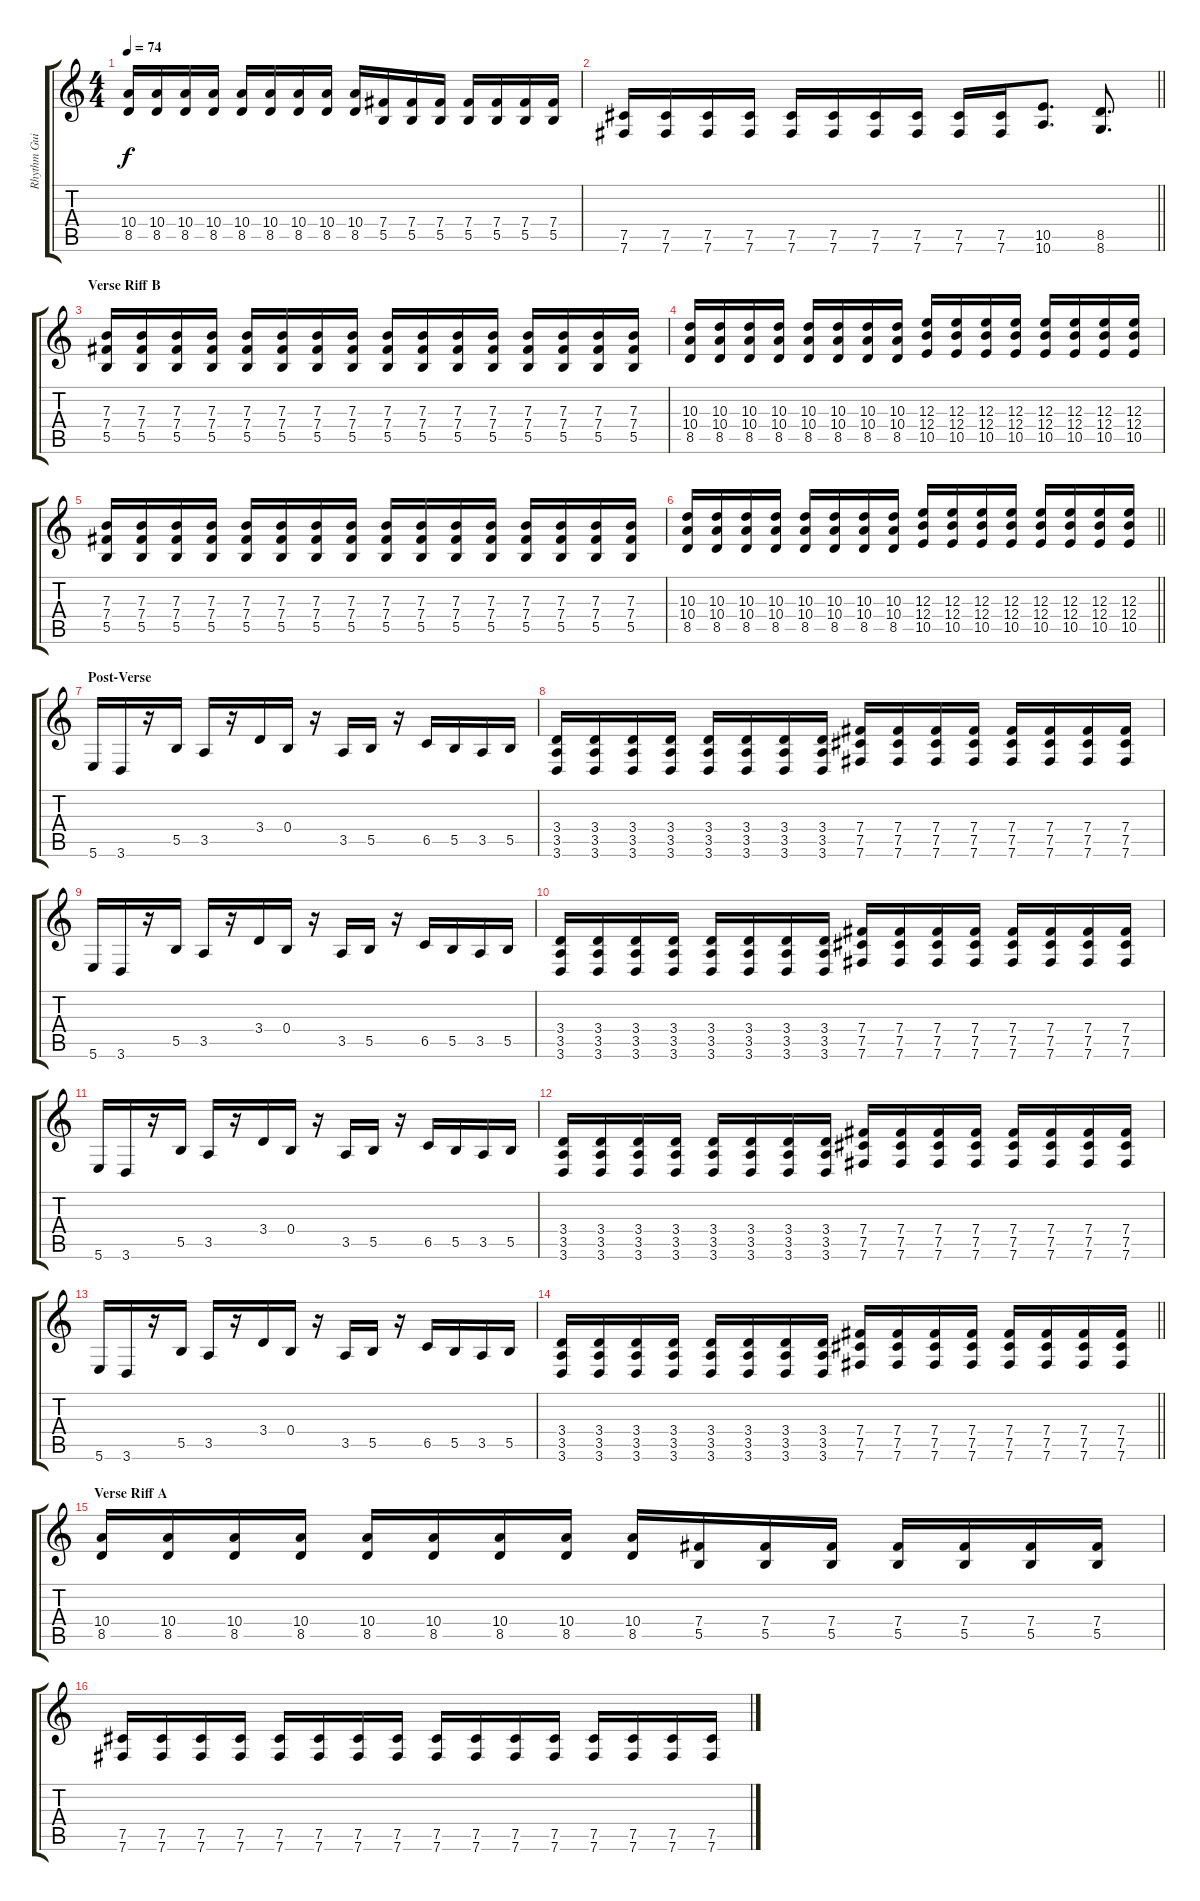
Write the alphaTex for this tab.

\track ("Rhythm Guitar" "Rhythm Gui") {instrument distortionguitar}
\staff {score tabs}
\tuning (Db4 Ab3 E3 B2 Gb2 B1) {hide}
\ts (4 4)
\tempo 74
\clef g2
\ks c
(10.4 8.5).16{dy f} (10.4 8.5).16 (10.4 8.5).16 (10.4 8.5).16 (10.4 8.5).16 (10.4 8.5).16 (10.4 8.5).16 (10.4 8.5).16 (10.4 8.5).16 (7.4 5.5).16 (7.4 5.5).16 (7.4 5.5).16 (7.4 5.5).16 (7.4 5.5).16 (7.4 5.5).16 (7.4 5.5).16 |
\barLineRight lightlight
(7.5 7.6).16 (7.5 7.6).16 (7.5 7.6).16 (7.5 7.6).16 (7.5 7.6).16 (7.5 7.6).16 (7.5 7.6).16 (7.5 7.6).16 (7.5 7.6).16 (7.5 7.6).16 (10.5 10.6).8{d} (8.5 8.6).8{d} |
\section ("" "Verse Riff B")
(7.3 7.4 5.5).16 (7.3 7.4 5.5).16 (7.3 7.4 5.5).16 (7.3 7.4 5.5).16 (7.3 7.4 5.5).16 (7.3 7.4 5.5).16 (7.3 7.4 5.5).16 (7.3 7.4 5.5).16 (7.3 7.4 5.5).16 (7.3 7.4 5.5).16 (7.3 7.4 5.5).16 (7.3 7.4 5.5).16 (7.3 7.4 5.5).16 (7.3 7.4 5.5).16 (7.3 7.4 5.5).16 (7.3 7.4 5.5).16 |
(10.3 10.4 8.5).16 (10.3 10.4 8.5).16 (10.3 10.4 8.5).16 (10.3 10.4 8.5).16 (10.3 10.4 8.5).16 (10.3 10.4 8.5).16 (10.3 10.4 8.5).16 (10.3 10.4 8.5).16 (12.3 12.4 10.5).16 (12.3 12.4 10.5).16 (12.3 12.4 10.5).16 (12.3 12.4 10.5).16 (12.3 12.4 10.5).16 (12.3 12.4 10.5).16 (12.3 12.4 10.5).16 (12.3 12.4 10.5).16 |
(7.3 7.4 5.5).16 (7.3 7.4 5.5).16 (7.3 7.4 5.5).16 (7.3 7.4 5.5).16 (7.3 7.4 5.5).16 (7.3 7.4 5.5).16 (7.3 7.4 5.5).16 (7.3 7.4 5.5).16 (7.3 7.4 5.5).16 (7.3 7.4 5.5).16 (7.3 7.4 5.5).16 (7.3 7.4 5.5).16 (7.3 7.4 5.5).16 (7.3 7.4 5.5).16 (7.3 7.4 5.5).16 (7.3 7.4 5.5).16 |
\barLineRight lightlight
(10.3 10.4 8.5).16 (10.3 10.4 8.5).16 (10.3 10.4 8.5).16 (10.3 10.4 8.5).16 (10.3 10.4 8.5).16 (10.3 10.4 8.5).16 (10.3 10.4 8.5).16 (10.3 10.4 8.5).16 (12.3 12.4 10.5).16 (12.3 12.4 10.5).16 (12.3 12.4 10.5).16 (12.3 12.4 10.5).16 (12.3 12.4 10.5).16 (12.3 12.4 10.5).16 (12.3 12.4 10.5).16 (12.3 12.4 10.5).16 |
\section ("" "Post-Verse")
5.6.16 3.6.16 r.16 5.5.16 3.5.16 r.16 3.4.16 0.4.16 r.16 3.5.16 5.5.16 r.16 6.5.16 5.5.16 3.5.16 5.5.16 |
(3.4 3.5 3.6).16 (3.4 3.5 3.6).16 (3.4 3.5 3.6).16 (3.4 3.5 3.6).16 (3.4 3.5 3.6).16 (3.4 3.5 3.6).16 (3.4 3.5 3.6).16 (3.4 3.5 3.6).16 (7.4 7.5 7.6).16 (7.4 7.5 7.6).16 (7.4 7.5 7.6).16 (7.4 7.5 7.6).16 (7.4 7.5 7.6).16 (7.4 7.5 7.6).16 (7.4 7.5 7.6).16 (7.4 7.5 7.6).16 |
5.6.16 3.6.16 r.16 5.5.16 3.5.16 r.16 3.4.16 0.4.16 r.16 3.5.16 5.5.16 r.16 6.5.16 5.5.16 3.5.16 5.5.16 |
(3.4 3.5 3.6).16 (3.4 3.5 3.6).16 (3.4 3.5 3.6).16 (3.4 3.5 3.6).16 (3.4 3.5 3.6).16 (3.4 3.5 3.6).16 (3.4 3.5 3.6).16 (3.4 3.5 3.6).16 (7.4 7.5 7.6).16 (7.4 7.5 7.6).16 (7.4 7.5 7.6).16 (7.4 7.5 7.6).16 (7.4 7.5 7.6).16 (7.4 7.5 7.6).16 (7.4 7.5 7.6).16 (7.4 7.5 7.6).16 |
5.6.16 3.6.16 r.16 5.5.16 3.5.16 r.16 3.4.16 0.4.16 r.16 3.5.16 5.5.16 r.16 6.5.16 5.5.16 3.5.16 5.5.16 |
(3.4 3.5 3.6).16 (3.4 3.5 3.6).16 (3.4 3.5 3.6).16 (3.4 3.5 3.6).16 (3.4 3.5 3.6).16 (3.4 3.5 3.6).16 (3.4 3.5 3.6).16 (3.4 3.5 3.6).16 (7.4 7.5 7.6).16 (7.4 7.5 7.6).16 (7.4 7.5 7.6).16 (7.4 7.5 7.6).16 (7.4 7.5 7.6).16 (7.4 7.5 7.6).16 (7.4 7.5 7.6).16 (7.4 7.5 7.6).16 |
5.6.16 3.6.16 r.16 5.5.16 3.5.16 r.16 3.4.16 0.4.16 r.16 3.5.16 5.5.16 r.16 6.5.16 5.5.16 3.5.16 5.5.16 |
\barLineRight lightlight
(3.4 3.5 3.6).16 (3.4 3.5 3.6).16 (3.4 3.5 3.6).16 (3.4 3.5 3.6).16 (3.4 3.5 3.6).16 (3.4 3.5 3.6).16 (3.4 3.5 3.6).16 (3.4 3.5 3.6).16 (7.4 7.5 7.6).16 (7.4 7.5 7.6).16 (7.4 7.5 7.6).16 (7.4 7.5 7.6).16 (7.4 7.5 7.6).16 (7.4 7.5 7.6).16 (7.4 7.5 7.6).16 (7.4 7.5 7.6).16 |
\section ("" "Verse Riff A")
(10.4 8.5).16 (10.4 8.5).16 (10.4 8.5).16 (10.4 8.5).16 (10.4 8.5).16 (10.4 8.5).16 (10.4 8.5).16 (10.4 8.5).16 (10.4 8.5).16 (7.4 5.5).16 (7.4 5.5).16 (7.4 5.5).16 (7.4 5.5).16 (7.4 5.5).16 (7.4 5.5).16 (7.4 5.5).16 |
(7.5 7.6).16 (7.5 7.6).16 (7.5 7.6).16 (7.5 7.6).16 (7.5 7.6).16 (7.5 7.6).16 (7.5 7.6).16 (7.5 7.6).16 (7.5 7.6).16 (7.5 7.6).16 (7.5 7.6).16 (7.5 7.6).16 (7.5 7.6).16 (7.5 7.6).16 (7.5 7.6).16 (7.5 7.6).16
